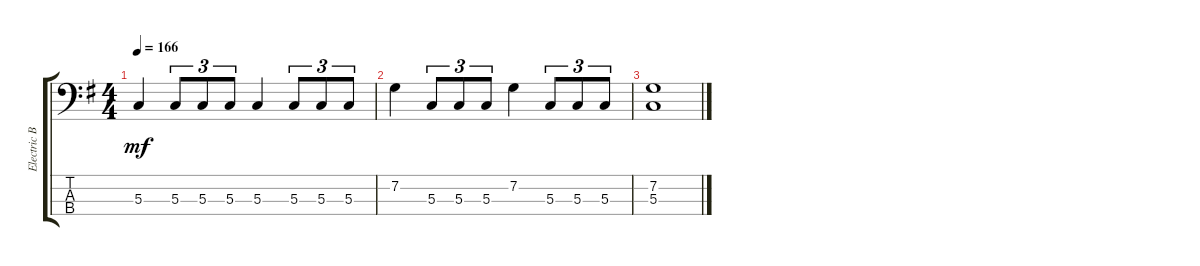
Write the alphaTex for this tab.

\track ("Electric Bass" "Electric B") {instrument electricbassfinger}
\staff {score tabs}
\tuning (F2 C2 G1 C1) {hide}
\ts (4 4)
\tempo 166
\clef f4
\ks g
5.3.4{dy mf} 5.3.8{tu (3 2)} 5.3.8{tu (3 2)} 5.3.8{tu (3 2)} 5.3.4 5.3.8{tu (3 2)} 5.3.8{tu (3 2)} 5.3.8{tu (3 2)} |
7.2.4 5.3.8{tu (3 2)} 5.3.8{tu (3 2)} 5.3.8{tu (3 2)} 7.2.4 5.3.8{tu (3 2)} 5.3.8{tu (3 2)} 5.3.8{tu (3 2)} |
(7.2 5.3).1
